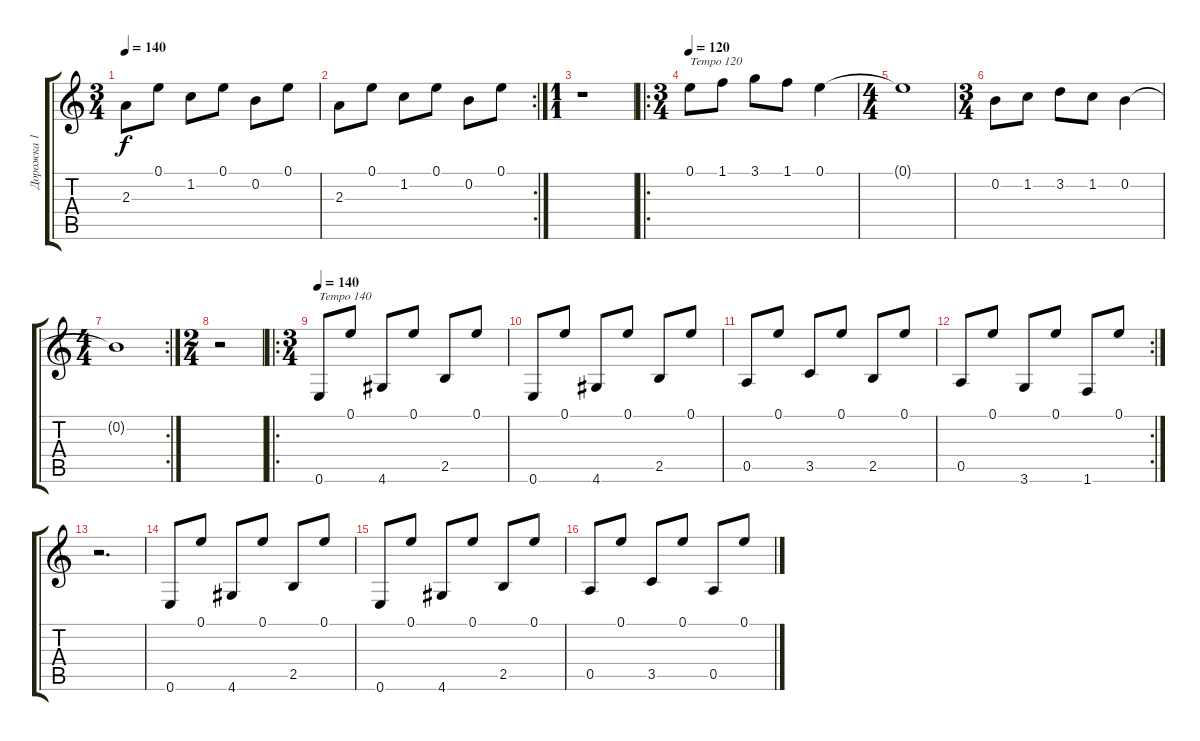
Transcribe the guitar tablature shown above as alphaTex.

\track ("Дорожка 1" "Дорожка 1") {instrument acousticguitarsteel}
\staff {score tabs}
\tuning (E4 B3 G3 D3 A2 E2) {hide}
\ts (3 4)
\tempo 140
\clef g2
\ks c
2.3.8{dy f} 0.1.8 1.2.8 0.1.8 0.2.8 0.1.8 |
\rc 2
2.3.8 0.1.8 1.2.8 0.1.8 0.2.8 0.1.8 |
\ts (1 1)
r.1 |
\ro
\ts (3 4)
\tempo 120
0.1.8{txt "Tempo 120"} 1.1.8 3.1.8 1.1.8 0.1.4 |
\ts (4 4)
0.1{t}.1 |
\ts (3 4)
0.2.8 1.2.8 3.2.8 1.2.8 0.2.4 |
\rc 2
\ts (4 4)
0.2{t}.1 |
\ts (2 4)
r.2 |
\ro
\ts (3 4)
\tempo 140
0.6.8{txt "Tempo 140"} 0.1.8 4.6.8 0.1.8 2.5.8 0.1.8 |
0.6.8 0.1.8 4.6.8 0.1.8 2.5.8 0.1.8 |
0.5.8 0.1.8 3.5.8 0.1.8 2.5.8 0.1.8 |
\rc 2
0.5.8 0.1.8 3.6.8 0.1.8 1.6.8 0.1.8 |
r.2{d} |
0.6.8 0.1.8 4.6.8 0.1.8 2.5.8 0.1.8 |
0.6.8 0.1.8 4.6.8 0.1.8 2.5.8 0.1.8 |
0.5.8 0.1.8 3.5.8 0.1.8 0.5.8 0.1.8
